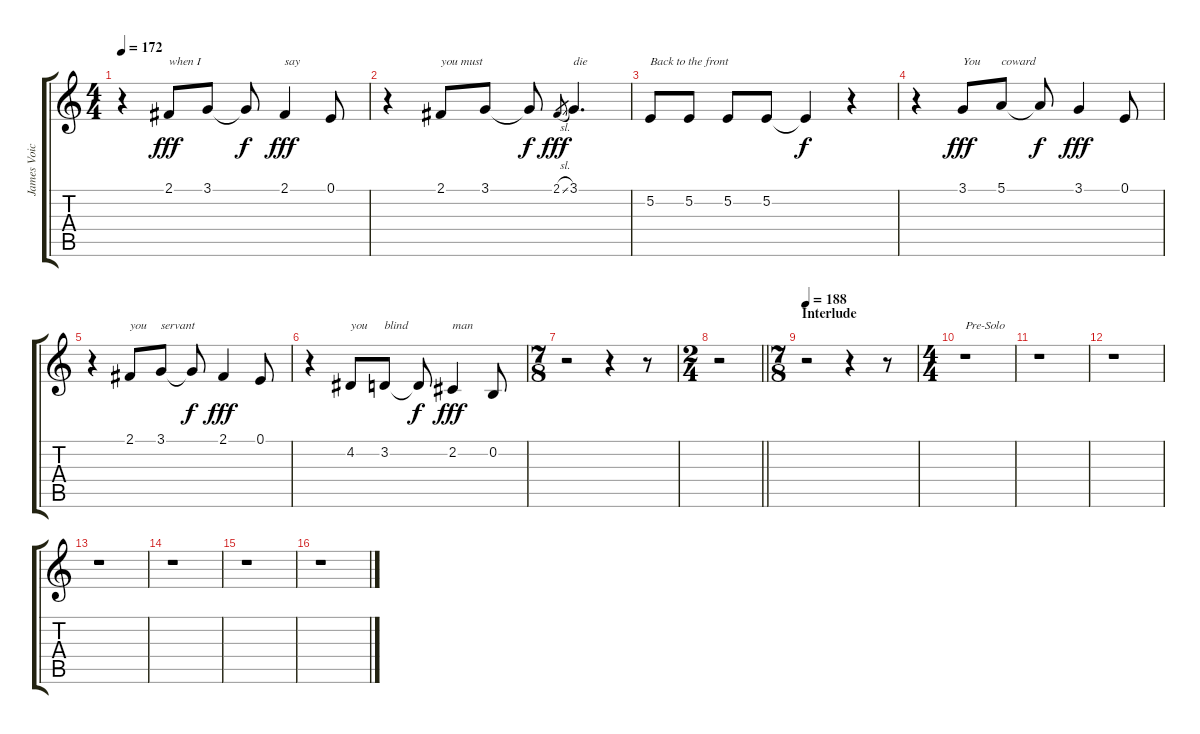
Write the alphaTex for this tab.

\track ("James Voice" "James Voic") {instrument lead6voice}
\staff {score tabs}
\tuning (E4 B3 G3 D3 A2 E2) {hide}
\ts (4 4)
\tempo 172
\clef g2
\ks c
r.4{dy fff} 2.1.8{txt "when I"} 3.1.8 3.1{t}.8{dy f} 2.1.4{txt "say" dy fff} 0.1.8 |
r.4 2.1.8{txt "you must"} 3.1.8 3.1{t}.8{dy f} 2.1{sl}.8{gr dy fff} 3.1.4{d txt "die"} |
5.2.8{txt "Back to the front"} 5.2.8 5.2.8 5.2.8 5.2{t}.4{dy f} r.4 |
r.4 3.1.8{txt "You" dy fff} 5.1.8{txt "coward"} 5.1{t}.8{dy f} 3.1.4{dy fff} 0.1.8 |
r.4 2.1.8{txt "you"} 3.1.8{txt "servant"} 3.1{t}.8{dy f} 2.1.4{dy fff} 0.1.8 |
r.4 4.2.8{txt "you"} 3.2.8{txt "blind"} 3.2{t}.8{dy f} 2.2.4{txt "man" dy fff} 0.2.8 |
\ts (7 8)
r.2 r.4 r.8 |
\ts (2 4)
\barLineRight lightlight
r.2 |
\ts (7 8)
\section ("" "Interlude")
\tempo 188
r.2 r.4 r.8 |
\ts (4 4)
r.1{txt "Pre-Solo"} |
r.1 |
r.1 |
r.1 |
r.1 |
r.1 |
r.1
